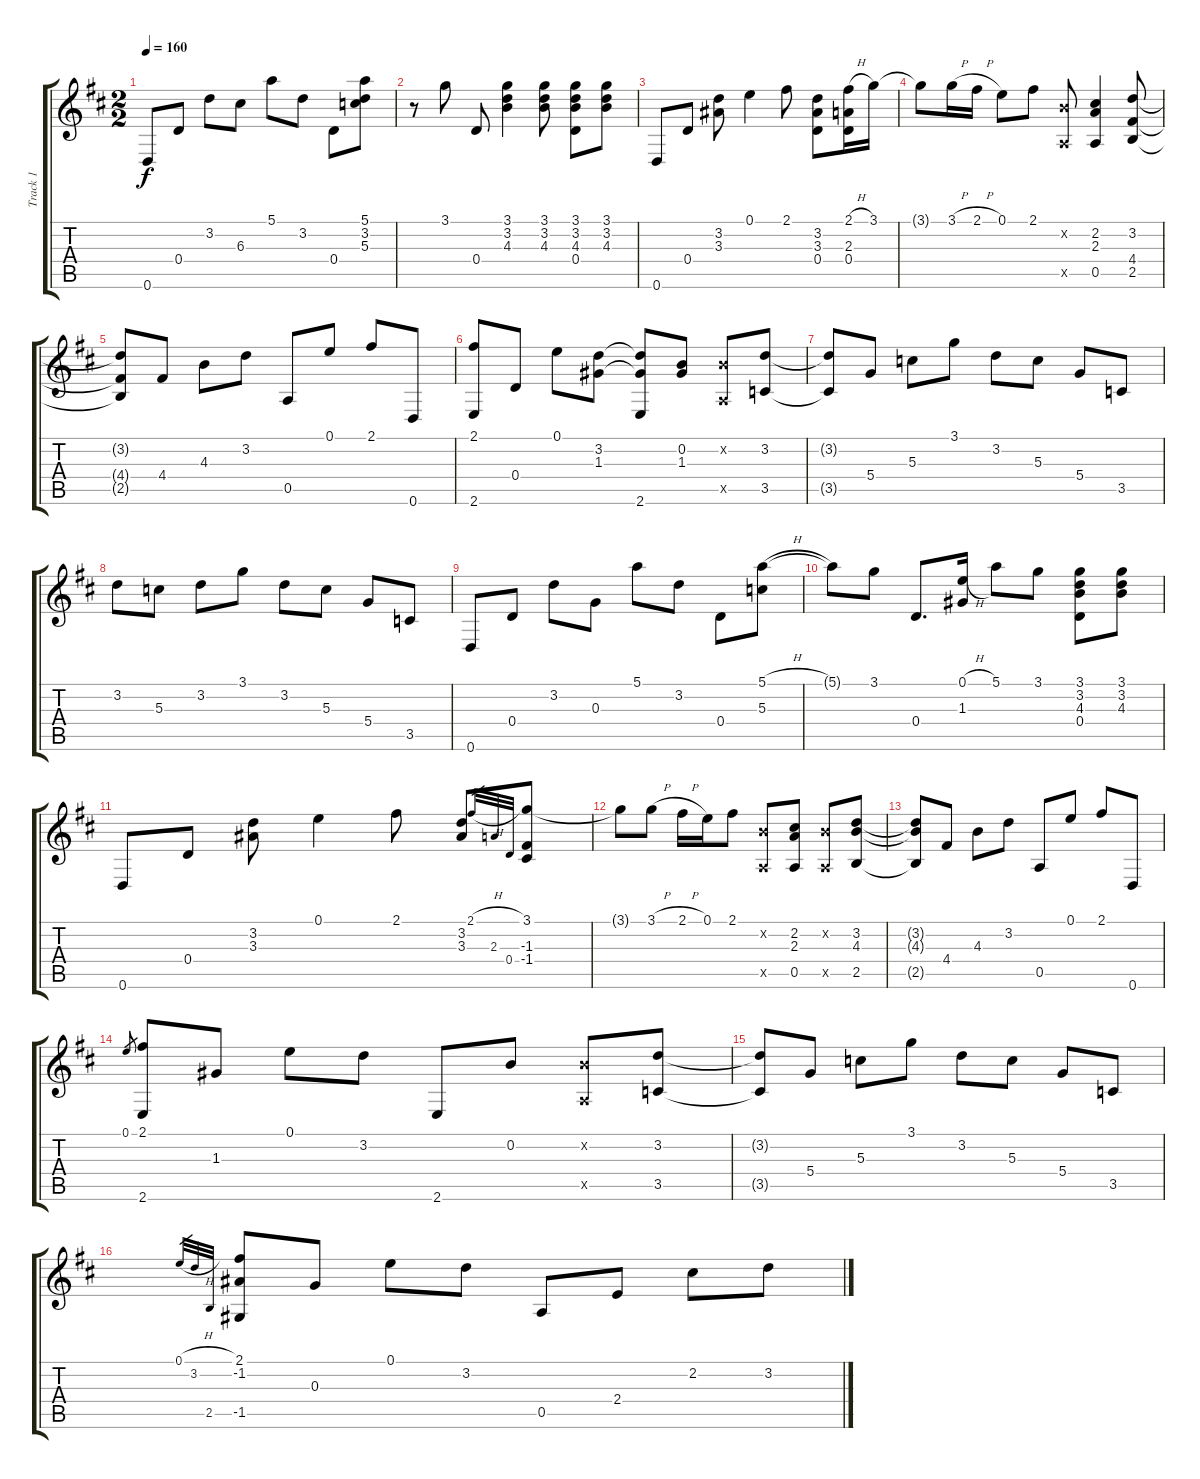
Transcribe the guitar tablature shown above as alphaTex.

\track ("Track 1" "Track 1") {instrument acousticguitarsteel}
\staff {score tabs}
\tuning (E4 B3 G3 D3 A2 D2) {hide}
\ts (2 2)
\tempo 160
\clef g2
\ks d
0.6.8{dy f} 0.4.8 3.2.8 6.3.8 5.1.8 3.2.8 0.4.8 (5.1 3.2 5.3).8 |
r.8 3.1.8 0.4.8 (3.1 3.2 4.3).4 (3.1 3.2 4.3).8 (3.1 3.2 4.3 0.4).8 (3.1 3.2 4.3).8 |
0.6.8 0.4.8 (3.2 3.3).8 0.1.4 2.1.8 (3.2 3.3 0.4).8 (2.1{h} 2.3 0.4).16 3.1.16 |
3.1{t}.8 3.1{h}.16 2.1{h}.16 0.1.8 2.1.8 (0.2{x} 0.5{x}).8 (2.2 2.3 0.5).4 (3.2 4.4 2.5).8 |
(3.2{t} 4.4{t} 2.5{t}).8 4.4.8 4.3.8 3.2.8 0.5.8 0.1.8 2.1.8 0.6.8 |
(2.1 2.6).8 0.4.8 0.1.8 (3.2 1.3).8 (3.2{t} 1.3{t} 2.6).8 (0.2 1.3).8 (0.2{x} 0.5{x}).8 (3.2 3.5).8 |
(3.2{t} 3.5{t}).8 5.4.8 5.3.8 3.1.8 3.2.8 5.3.8 5.4.8 3.5.8 |
3.2.8 5.3.8 3.2.8 3.1.8 3.2.8 5.3.8 5.4.8 3.5.8 |
0.6.8 0.4.8 3.2.8 0.3.8 5.1.8 3.2.8 0.4.8 (5.1{h} 5.3).8 |
5.1{t}.8 3.1.8 0.4.8{d} (0.1{h} 1.3).16 5.1.8 3.1.8 (3.1 3.2 4.3 0.4).8 (3.1 3.2 4.3).8 |
0.6.8 0.4.8 (3.2 3.3).8 0.1.4 2.1.8 (3.2 3.3).8 2.1{h}.32{gr} 2.3.32{gr} 0.4.32{gr} (3.1 -1.3 -1.4).8 |
3.1{t}.8 3.1{h}.8 2.1{h}.16 0.1.16 2.1.8 (0.2{x} 0.5{x}).8 (2.2 2.3 0.5).8 (0.2{x} 0.5{x}).8 (3.2 4.3 2.5).8 |
(3.2{t} 4.3{t} 2.5{t}).8 4.4.8 4.3.8 3.2.8 0.5.8 0.1.8 2.1.8 0.6.8 |
0.1.8{gr} (2.1 2.6).8 1.3.8 0.1.8 3.2.8 2.6.8 0.2.8 (0.2{x} 0.5{x}).8 (3.2 3.5).8 |
(3.2{t} 3.5{t}).8 5.4.8 5.3.8 3.1.8 3.2.8 5.3.8 5.4.8 3.5.8 |
0.1{h}.32{gr} 3.2.32{gr} 2.5.32{gr} (2.1 -1.2 -1.5).8 0.3.8 0.1.8 3.2.8 0.5.8 2.4.8 2.2.8 3.2.8
